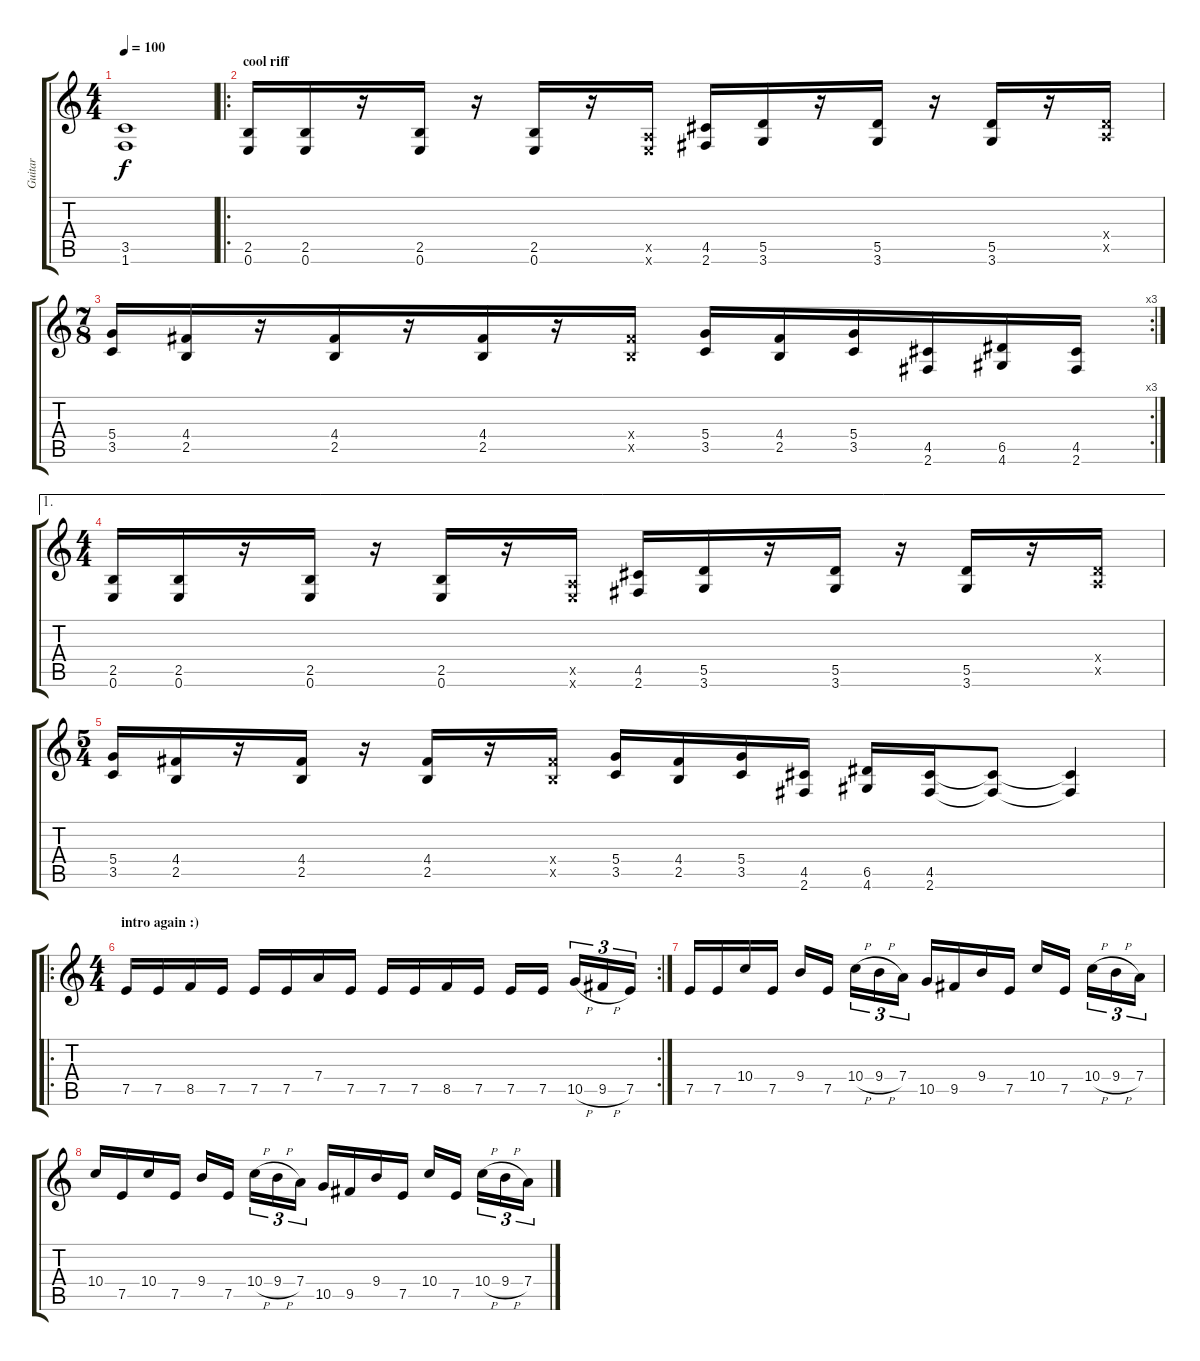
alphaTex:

\track ("Guitar" "Guitar") {instrument overdrivenguitar}
\staff {score tabs}
\tuning (E4 B3 G3 D3 A2 E2) {hide}
\ts (4 4)
\tempo 100
\clef g2
\ks c
(3.5 1.6).1{dy f} |
\ro
\section ("" "cool riff")
(2.5 0.6).16 (2.5 0.6).16 r.16 (2.5 0.6).16 r.16 (2.5 0.6).16 r.16 (0.5{x} 0.6{x}).16 (4.5 2.6).16 (5.5 3.6).16 r.16 (5.5 3.6).16 r.16 (5.5 3.6).16 r.16 (0.4{x} 0.5{x}).16 |
\rc 3
\ts (7 8)
(5.4 3.5).16 (4.4 2.5).16 r.16 (4.4 2.5).16 r.16 (4.4 2.5).16 r.16 (4.4{x} 2.5{x}).16 (5.4 3.5).16 (4.4 2.5).16 (5.4 3.5).16 (4.5 2.6).16 (6.5 4.6).16 (4.5 2.6).16 |
\ae 1
\ts (4 4)
(2.5 0.6).16 (2.5 0.6).16 r.16 (2.5 0.6).16 r.16 (2.5 0.6).16 r.16 (0.5{x} 0.6{x}).16 (4.5 2.6).16 (5.5 3.6).16 r.16 (5.5 3.6).16 r.16 (5.5 3.6).16 r.16 (0.4{x} 0.5{x}).16 |
\ts (5 4)
(5.4 3.5).16 (4.4 2.5).16 r.16 (4.4 2.5).16 r.16 (4.4 2.5).16 r.16 (4.4{x} 2.5{x}).16 (5.4 3.5).16 (4.4 2.5).16 (5.4 3.5).16 (4.5 2.6).16 (6.5 4.6).16 (4.5 2.6).16 (4.5{t} 2.6{t}).8 (4.5{t} 2.6{t}).4 |
\ro
\rc 2
\ts (4 4)
\section ("" "intro again :)")
7.5.16 7.5.16 8.5.16 7.5.16 7.5.16 7.5.16 7.4.16 7.5.16 7.5.16 7.5.16 8.5.16 7.5.16 7.5.16 7.5.16 10.5{h}.16{tu (3 2)} 9.5{h}.16{tu (3 2)} 7.5.16{tu (3 2)} |
7.5.16 7.5.16 10.4.16 7.5.16 9.4.16 7.5.16 10.4{h}.16{tu (3 2)} 9.4{h}.16{tu (3 2)} 7.4.16{tu (3 2)} 10.5.16 9.5.16 9.4.16 7.5.16 10.4.16 7.5.16 10.4{h}.16{tu (3 2)} 9.4{h}.16{tu (3 2)} 7.4.16{tu (3 2)} |
10.4.16 7.5.16 10.4.16 7.5.16 9.4.16 7.5.16 10.4{h}.16{tu (3 2)} 9.4{h}.16{tu (3 2)} 7.4.16{tu (3 2)} 10.5.16 9.5.16 9.4.16 7.5.16 10.4.16 7.5.16 10.4{h}.16{tu (3 2)} 9.4{h}.16{tu (3 2)} 7.4.16{tu (3 2)}
